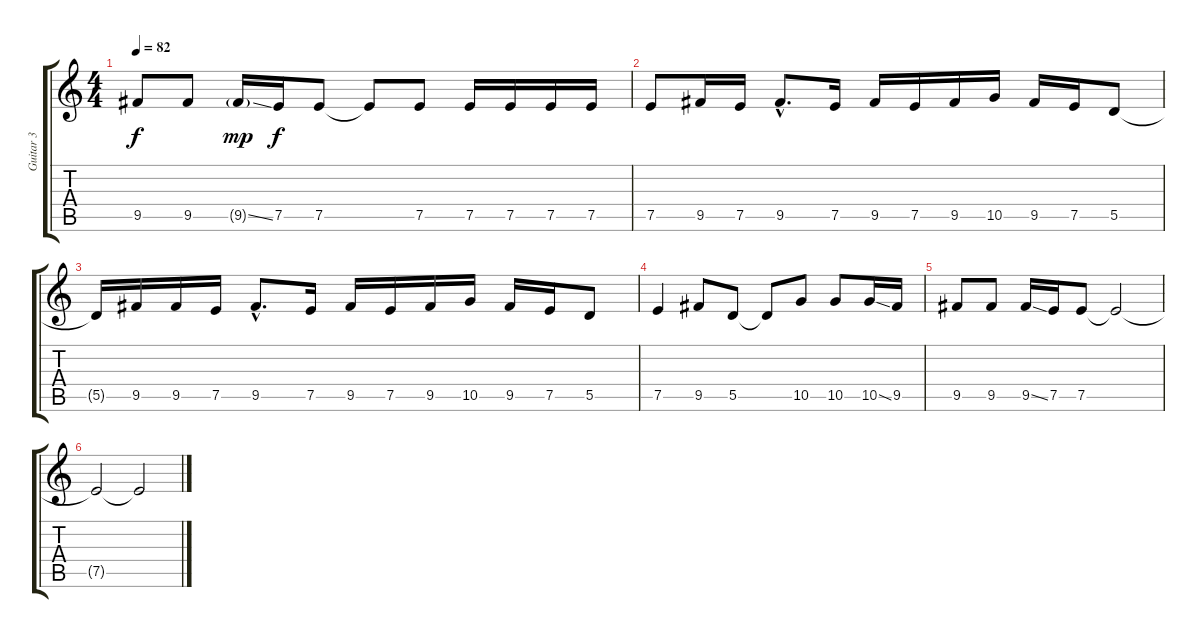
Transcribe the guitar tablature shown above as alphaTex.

\track ("Guitar 3" "Guitar 3") {instrument distortionguitar}
\staff {score tabs}
\tuning (E4 B3 G3 D3 A2 D2) {hide}
\ts (4 4)
\tempo 82
\clef g2
\ks c
9.5.8{dy f} 9.5.8 9.5{ss g}.16{dy mp} 7.5.16{dy f} 7.5.8 7.5{t}.8 7.5.8 7.5.16 7.5.16 7.5.16 7.5.16 |
7.5.8 9.5.16 7.5.16 9.5{hac}.8{d} 7.5.16 9.5.16 7.5.16 9.5.16 10.5.16 9.5.16 7.5.16 5.5.8 |
5.5{t}.16 9.5.16 9.5.16 7.5.16 9.5{hac}.8{d} 7.5.16 9.5.16 7.5.16 9.5.16 10.5.16 9.5.16 7.5.16 5.5.8 |
7.5.4 9.5.8 5.5.8 5.5{t}.8 10.5.8 10.5.8 10.5{ss}.16 9.5.16 |
9.5.8 9.5.8 9.5{ss}.16 7.5.16 7.5.8 7.5{t}.2{volume 0} |
7.5{t}.2 7.5{t}.2
